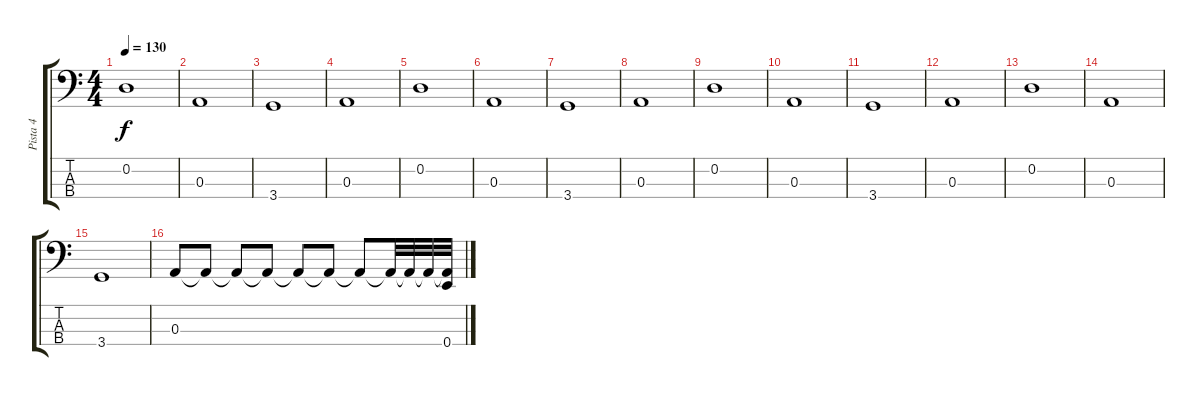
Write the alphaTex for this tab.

\track ("Pista 4" "Pista 4") {instrument fretlessbass}
\staff {score tabs}
\tuning (G2 D2 A1 E1) {hide}
\ts (4 4)
\tempo 130
\clef f4
\ks c
0.2.1{dy f} |
0.3.1 |
3.4.1 |
0.3.1 |
0.2.1 |
0.3.1 |
3.4.1 |
0.3.1 |
0.2.1 |
0.3.1 |
3.4.1 |
0.3.1 |
0.2.1 |
0.3.1 |
3.4.1 |
0.3.8 0.3{t}.8 0.3{t}.8 0.3{t}.8 0.3{t}.8 0.3{t}.8 0.3{t}.8 0.3{t}.32 0.3{t}.32 0.3{t}.32 (0.3{t} 0.4).32
